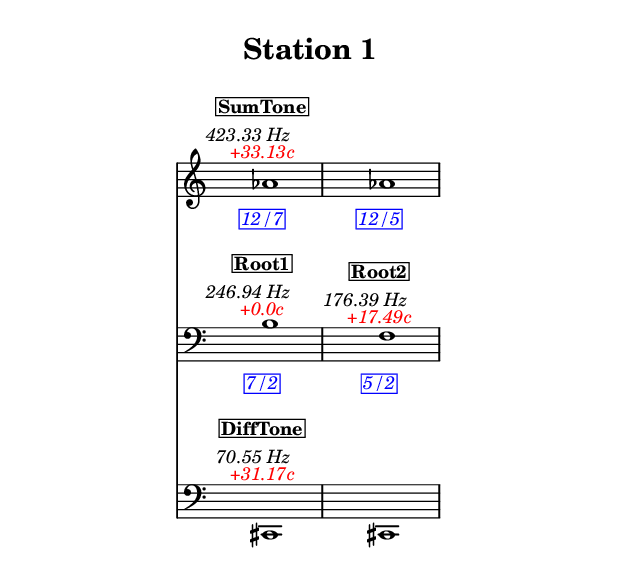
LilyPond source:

\version "2.20.0"
\language "english"

#(set-default-paper-size "a6" 'portrait)
#(set-global-staff-size 16)

\header {
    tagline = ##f
    title = \markup {
        \pad-around
            #3
            "Station 1"
        }
}

\layout {
    indent = #25
}

\paper {
    systems-per-page = 1
}

\score {
    \new Score
    <<
        \new Staff
        \with
        {
            \remove Time_signature_engraver
        }
        {
            \clef "treble"
            af'1
            - \tweak color #red
            ^ \markup {
                \halign
                    #0
                    \italic
                        {
                            +33.13c
                        }
                }
            ^ \markup {
                \halign
                    #1
                    \italic
                        {
                            423.33
                            Hz
                        }
                }
            ^ \markup {
                \pad-around
                    #1
                    \box
                        \vcenter
                            \halign
                                #0
                                \bold
                                    {
                                        SumTone
                                    }
                }
            - \tweak color #blue
            _ \markup {
                \pad-around
                    #1
                    \box
                        \halign
                            #0
                            \italic
                                {
                                    12/7
                                }
                }
            \override Score.NonMusicalPaperColumn.padding = #5
            \clef "treble"
            af'1
            - \tweak color #blue
            _ \markup {
                \pad-around
                    #1
                    \box
                        \halign
                            #0
                            \italic
                                {
                                    12/5
                                }
                }
        }
        \new Staff
        \with
        {
            \remove Time_signature_engraver
        }
        {
            \clef "bass"
            b1
            - \tweak color #red
            ^ \markup {
                \halign
                    #0
                    \italic
                        {
                            +0.0c
                        }
                }
            ^ \markup {
                \halign
                    #1
                    \italic
                        {
                            246.94
                            Hz
                        }
                }
            ^ \markup {
                \pad-around
                    #1
                    \box
                        \vcenter
                            \halign
                                #0
                                \bold
                                    {
                                        Root1
                                    }
                }
            - \tweak color #blue
            _ \markup {
                \pad-around
                    #1
                    \box
                        \halign
                            #0
                            \italic
                                {
                                    7/2
                                }
                }
            \clef "bass"
            f1
            - \tweak color #red
            ^ \markup {
                \halign
                    #0
                    \italic
                        {
                            +17.49c
                        }
                }
            ^ \markup {
                \halign
                    #1
                    \italic
                        {
                            176.39
                            Hz
                        }
                }
            ^ \markup {
                \pad-around
                    #1
                    \box
                        \vcenter
                            \halign
                                #0
                                \bold
                                    {
                                        Root2
                                    }
                }
            - \tweak color #blue
            _ \markup {
                \pad-around
                    #1
                    \box
                        \halign
                            #0
                            \italic
                                {
                                    5/2
                                }
                }
        }
        \new Staff
        \with
        {
            \remove Time_signature_engraver
        }
        {
            \clef "bass"
            cs,1
            - \tweak color #red
            ^ \markup {
                \halign
                    #0
                    \italic
                        {
                            +31.17c
                        }
                }
            ^ \markup {
                \halign
                    #1
                    \italic
                        {
                            70.55
                            Hz
                        }
                }
            ^ \markup {
                \pad-around
                    #1
                    \box
                        \vcenter
                            \halign
                                #0
                                \bold
                                    {
                                        DiffTone
                                    }
                }
            \clef "bass"
            cs,1
        }
    >>
}